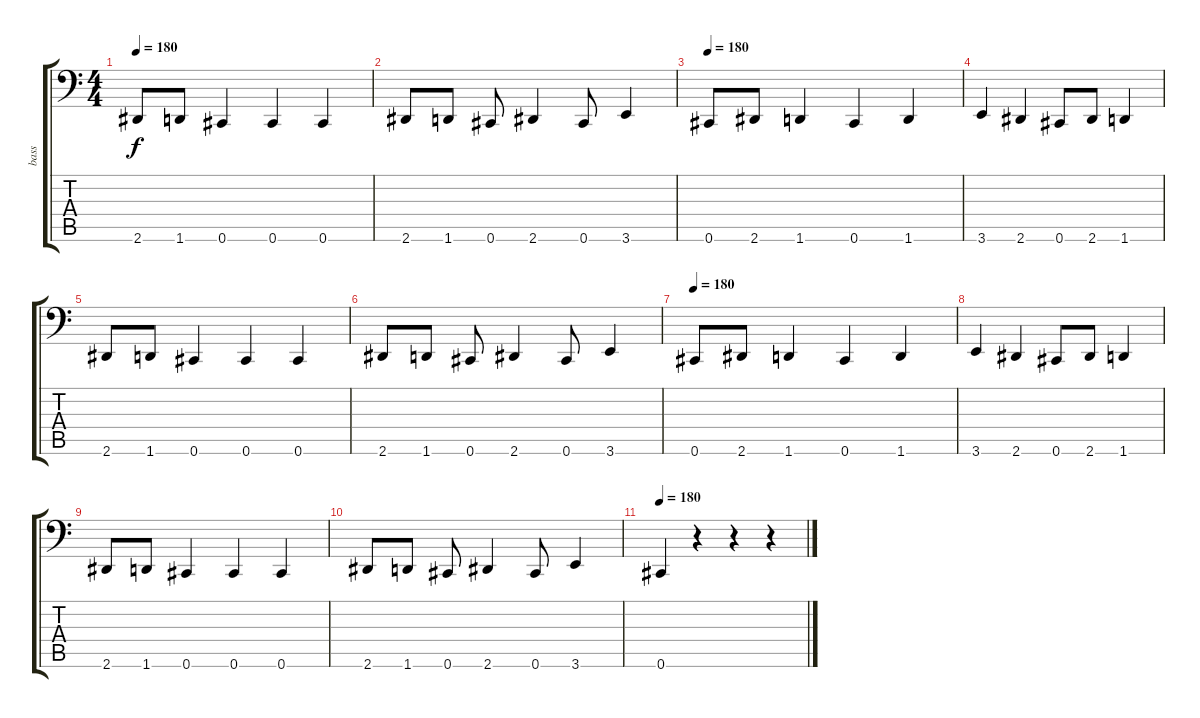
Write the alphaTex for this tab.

\track ("bass" "bass") {instrument electricbasspick}
\staff {score tabs}
\tuning (Db3 Ab2 E2 B1 Gb1 Db1) {hide}
\ts (4 4)
\tempo 180
\clef f4
\ks c
2.6.8{dy f} 1.6.8 0.6.4 0.6.4 0.6.4 |
2.6.8 1.6.8 0.6.8 2.6.4 0.6.8 3.6.4 |
\tempo 180
0.6.8 2.6.8 1.6.4 0.6.4 1.6.4 |
3.6.4 2.6.4 0.6.8 2.6.8 1.6.4 |
2.6.8 1.6.8 0.6.4 0.6.4 0.6.4 |
2.6.8 1.6.8 0.6.8 2.6.4 0.6.8 3.6.4 |
\tempo 180
0.6.8 2.6.8 1.6.4 0.6.4 1.6.4 |
3.6.4 2.6.4 0.6.8 2.6.8 1.6.4 |
2.6.8 1.6.8 0.6.4 0.6.4 0.6.4 |
2.6.8 1.6.8 0.6.8 2.6.4 0.6.8 3.6.4 |
\tempo 180
0.6.4 r.4 r.4 r.4
